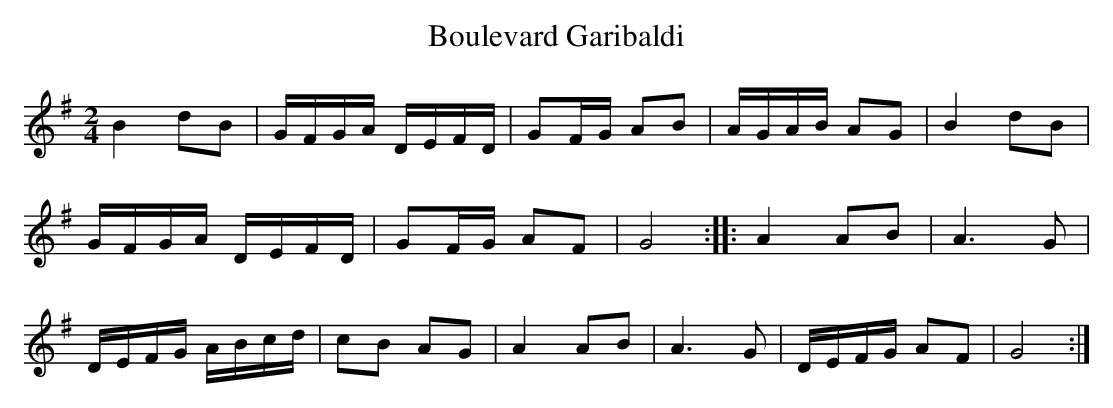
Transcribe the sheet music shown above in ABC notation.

X:1
T:Boulevard Garibaldi
M:2/4
L:1/8
K:G
B2 dB | G/F/G/A/ D/E/F/D/ | GF/G/ AB | A/G/A/B/ AG | B2 dB |
G/F/G/A/ D/E/F/D/|GF/G/ AF | G4 :: A2 AB | A3G |
D/E/F/G/ A/B/c/d/ | cB AG | A2 AB | A3G | D/E/F/G/ AF | G4 :|
